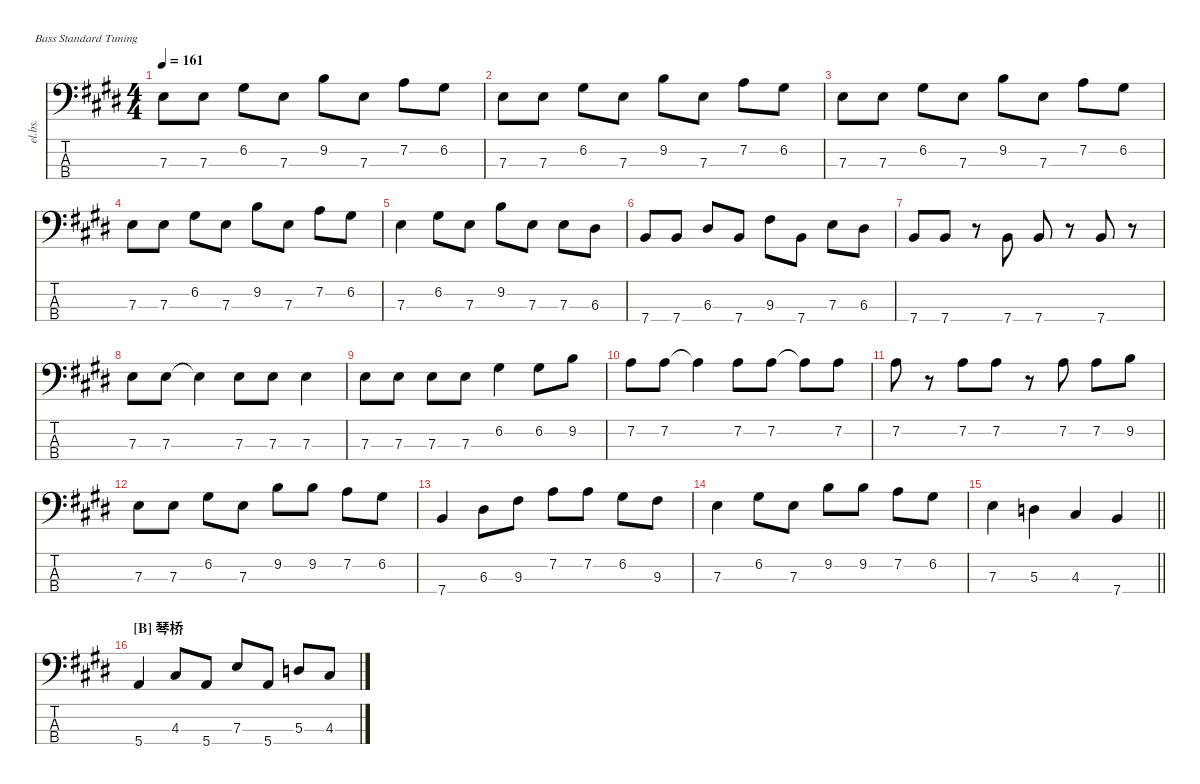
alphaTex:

\defaultSystemsLayout 4
\hideDynamics
\bracketExtendMode nobrackets
\track ("Track 4" "el.bs.") {instrument electricbassfinger}
\staff {score tabs}
\tuning (G2 D2 A1 E1)
\ts (4 4)
\tempo 161
\clef f4
\ks e
7.3{acc forcenatural}.8{dy f beam Down} 7.3{acc forcenatural}.8{beam Down} 6.2{acc #}.8{beam Down} 7.3{acc forcenatural}.8{beam Down} 9.2{acc forcenatural}.8{beam Down} 7.3{acc forcenatural}.8{beam Down} 7.2{acc forcenatural}.8{beam Down} 6.2{acc #}.8{beam Down} |
7.3{acc forcenatural}.8{beam Down} 7.3{acc forcenatural}.8{beam Down} 6.2{acc #}.8{beam Down} 7.3{acc forcenatural}.8{beam Down} 9.2{acc forcenatural}.8{beam Down} 7.3{acc forcenatural}.8{beam Down} 7.2{acc forcenatural}.8{beam Down} 6.2{acc #}.8{beam Down} |
7.3{acc forcenatural}.8{beam Down} 7.3{acc forcenatural}.8{beam Down} 6.2{acc #}.8{beam Down} 7.3{acc forcenatural}.8{beam Down} 9.2{acc forcenatural}.8{beam Down} 7.3{acc forcenatural}.8{beam Down} 7.2{acc forcenatural}.8{beam Down} 6.2{acc #}.8{beam Down} |
7.3{acc forcenatural}.8{beam Down} 7.3{acc forcenatural}.8{beam Down} 6.2{acc #}.8{beam Down} 7.3{acc forcenatural}.8{beam Down} 9.2{acc forcenatural}.8{beam Down} 7.3{acc forcenatural}.8{beam Down} 7.2{acc forcenatural}.8{beam Down} 6.2{acc #}.8{beam Down} |
7.3{acc forcenatural}.4{beam Down} 6.2{acc #}.8{beam Down} 7.3{acc forcenatural}.8{beam Down} 9.2{acc forcenatural}.8{beam Down} 7.3{acc forcenatural}.8{beam Down} 7.3{acc forcenatural}.8{beam Down} 6.3{acc #}.8{beam Down} |
7.4{acc forcenatural}.8{beam Up} 7.4{acc forcenatural}.8{beam Up} 6.3{acc #}.8{beam Up} 7.4{acc forcenatural}.8{beam Up} 9.3{acc #}.8{beam Down} 7.4{acc forcenatural}.8{beam Down} 7.3{acc forcenatural}.8{beam Down} 6.3{acc #}.8{beam Down} |
7.4{acc forcenatural}.8{beam Up} 7.4{acc forcenatural}.8{beam Up} r.8{beam Down} 7.4{acc forcenatural}.8{beam Up} 7.4{acc forcenatural}.8{beam Up} r.8{beam Down} 7.4{acc forcenatural}.8{beam Up} r.8{beam Down} |
7.3{acc forcenatural}.8{beam Down} 7.3{acc forcenatural}.8{beam Down} 7.3{t acc forcenatural}.4{beam Down} 7.3{acc forcenatural}.8{beam Down} 7.3{acc forcenatural}.8{beam Down} 7.3{acc forcenatural}.4{beam Down} |
7.3{acc forcenatural}.8{beam Down} 7.3{acc forcenatural}.8{beam Down} 7.3{acc forcenatural}.8{beam Down} 7.3{acc forcenatural}.8{beam Down} 6.2{acc #}.4{beam Down} 6.2{acc #}.8{beam Down} 9.2{acc forcenatural}.8{beam Down} |
7.2{acc forcenatural}.8{beam Down} 7.2{acc forcenatural}.8{beam Down} 7.2{t acc forcenatural}.4{beam Down} 7.2{acc forcenatural}.8{beam Down} 7.2{acc forcenatural}.8{beam Down} 7.2{t acc forcenatural}.8{beam Down} 7.2{acc forcenatural}.8{beam Down} |
7.2{acc forcenatural}.8{beam Down} r.8{beam Down} 7.2{acc forcenatural}.8{beam Down} 7.2{acc forcenatural}.8{beam Down} r.8{beam Down} 7.2{acc forcenatural}.8{beam Down} 7.2{acc forcenatural}.8{beam Down} 9.2{acc forcenatural}.8{beam Down} |
7.3{acc forcenatural}.8{beam Down} 7.3{acc forcenatural}.8{beam Down} 6.2{acc #}.8{beam Down} 7.3{acc forcenatural}.8{beam Down} 9.2{acc forcenatural}.8{beam Down} 9.2{acc forcenatural}.8{beam Down} 7.2{acc forcenatural}.8{beam Down} 6.2{acc #}.8{beam Down} |
7.4{acc forcenatural}.4{beam Up} 6.3{acc #}.8{beam Down} 9.3{acc #}.8{beam Down} 7.2{acc forcenatural}.8{beam Down} 7.2{acc forcenatural}.8{beam Down} 6.2{acc #}.8{beam Down} 9.3{acc #}.8{beam Down} |
7.3{acc forcenatural}.4{beam Down} 6.2{acc #}.8{beam Down} 7.3{acc forcenatural}.8{beam Down} 9.2{acc forcenatural}.8{beam Down} 9.2{acc forcenatural}.8{beam Down} 7.2{acc forcenatural}.8{beam Down} 6.2{acc #}.8{beam Down} |
\barLineRight lightlight
7.3{acc forcenatural}.4{beam Down} 5.3{acc forcenatural}.4{beam Down} 4.3{acc #}.4{beam Up} 7.4{acc forcenatural}.4{beam Up} |
\section ("B" "琴桥")
5.4{acc forcenatural}.4{beam Up} 4.3{acc #}.8{beam Up} 5.4{acc forcenatural}.8{beam Up} 7.3{acc forcenatural}.8{beam Up} 5.4{acc forcenatural}.8{beam Up} 5.3{acc forcenatural}.8{beam Up} 4.3{acc #}.8{beam Up}
